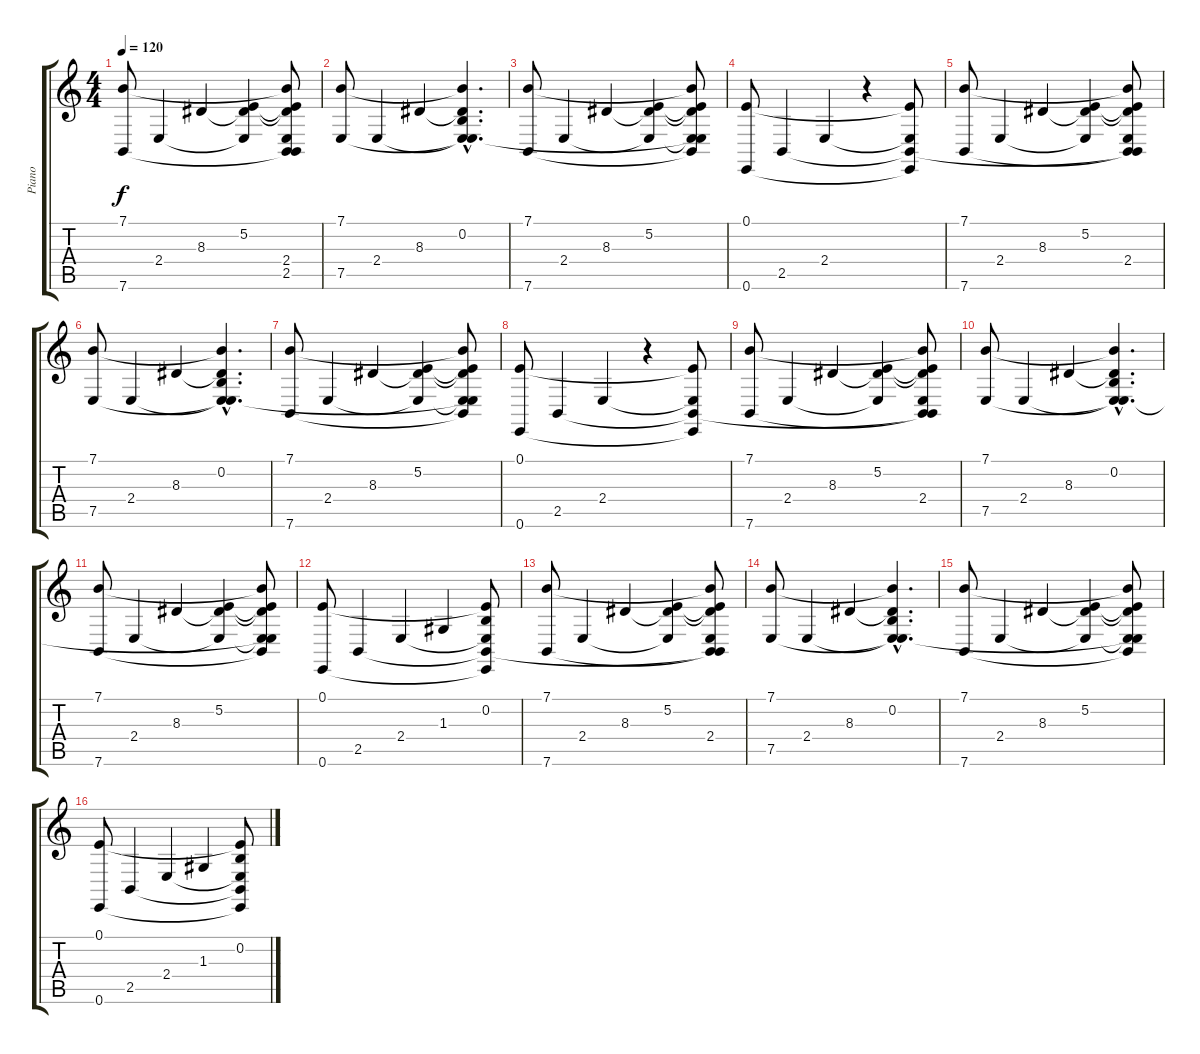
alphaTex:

\track ("Piano" "Piano") {instrument acousticgrandpiano}
\staff {score tabs}
\tuning (E4 B3 G3 D3 A2 E2) {hide}
\ts (4 4)
\tempo 120
\clef g2
\ks c
(7.1 7.6).8{dy f} 2.4.4 8.3.4 (5.2 8.3{t} 2.4{t}).4 (7.1{t} 5.2{t} 8.3{t} 2.4 2.5{t} 7.6{t}).8 |
(7.1 7.5).8 2.4.4 8.3.4 (7.1{hac t} 0.2{hac} 8.3{hac t} 2.4{hac t} 7.5{hac t}).4{d} |
(7.1 7.6).8 2.4.4 8.3.4 (5.2 8.3{t} 2.4{t}).4 (7.1{t} 5.2{t} 8.3{t} 2.4{t} 7.5{t} 7.6{t}).8 |
(0.1 0.6).8 2.5.4 2.4.4 r.4 (0.1{t} 2.4{t} 2.5{t} 0.6{t}).8 |
(7.1 7.6).8 2.4.4 8.3.4 (5.2 8.3{t} 2.4{t}).4 (7.1{t} 5.2{t} 8.3{t} 2.4 2.5{t} 7.6{t}).8 |
(7.1 7.5).8 2.4.4 8.3.4 (7.1{hac t} 0.2{hac} 8.3{hac t} 2.4{hac t} 7.5{hac t}).4{d} |
(7.1 7.6).8 2.4.4 8.3.4 (5.2 8.3{t} 2.4{t}).4 (7.1{t} 5.2{t} 8.3{t} 2.4{t} 7.5{t} 7.6{t}).8 |
(0.1 0.6).8 2.5.4 2.4.4 r.4 (0.1{t} 2.4{t} 2.5{t} 0.6{t}).8 |
(7.1 7.6).8 2.4.4 8.3.4 (5.2 8.3{t} 2.4{t}).4 (7.1{t} 5.2{t} 8.3{t} 2.4 2.5{t} 7.6{t}).8 |
(7.1 7.5).8 2.4.4 8.3.4 (7.1{hac t} 0.2{hac} 8.3{hac t} 2.4{hac t} 7.5{hac t}).4{d} |
(7.1 7.6).8 2.4.4 8.3.4 (5.2 8.3{t} 2.4{t}).4 (7.1{t} 5.2{t} 8.3{t} 2.4{t} 7.5{t} 7.6{t}).8 |
(0.1 0.6).8 2.5.4 2.4.4 1.3.4 (0.1{t} 0.2 2.4{t} 2.5{t} 0.6{t}).8 |
(7.1 7.6).8 2.4.4 8.3.4 (5.2 8.3{t} 2.4{t}).4 (7.1{t} 5.2{t} 8.3{t} 2.4 2.5{t} 7.6{t}).8 |
(7.1 7.5).8 2.4.4 8.3.4 (7.1{hac t} 0.2{hac} 8.3{hac t} 2.4{hac t} 7.5{hac t}).4{d} |
(7.1 7.6).8 2.4.4 8.3.4 (5.2 8.3{t} 2.4{t}).4 (7.1{t} 5.2{t} 8.3{t} 2.4{t} 7.5{t} 7.6{t}).8 |
(0.1 0.6).8 2.5.4 2.4.4 1.3.4 (0.1{t} 0.2 2.4{t} 2.5{t} 0.6{t}).8
